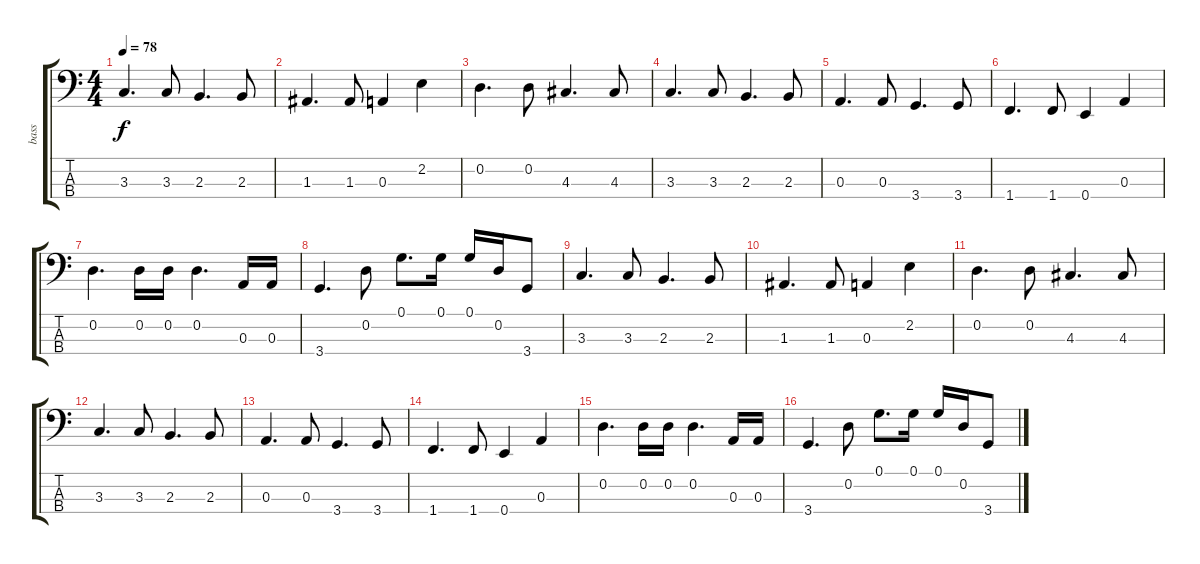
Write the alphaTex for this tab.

\track ("bass" "bass") {instrument fretlessbass}
\staff {score tabs}
\tuning (G2 D2 A1 E1) {hide}
\ts (4 4)
\tempo 78
\clef f4
\ks c
3.3.4{d dy f} 3.3.8 2.3.4{d} 2.3.8 |
1.3.4{d} 1.3.8 0.3.4 2.2.4 |
0.2.4{d} 0.2.8 4.3.4{d} 4.3.8 |
3.3.4{d} 3.3.8 2.3.4{d} 2.3.8 |
0.3.4{d} 0.3.8 3.4.4{d} 3.4.8 |
1.4.4{d} 1.4.8 0.4.4 0.3.4 |
0.2.4{d} 0.2.16 0.2.16 0.2.4{d} 0.3.16 0.3.16 |
3.4.4{d} 0.2.8 0.1.8{d} 0.1.16 0.1.16 0.2.16 3.4.8 |
3.3.4{d} 3.3.8 2.3.4{d} 2.3.8 |
1.3.4{d} 1.3.8 0.3.4 2.2.4 |
0.2.4{d} 0.2.8 4.3.4{d} 4.3.8 |
3.3.4{d} 3.3.8 2.3.4{d} 2.3.8 |
0.3.4{d} 0.3.8 3.4.4{d} 3.4.8 |
1.4.4{d} 1.4.8 0.4.4 0.3.4 |
0.2.4{d} 0.2.16 0.2.16 0.2.4{d} 0.3.16 0.3.16 |
3.4.4{d} 0.2.8 0.1.8{d} 0.1.16 0.1.16 0.2.16 3.4.8
